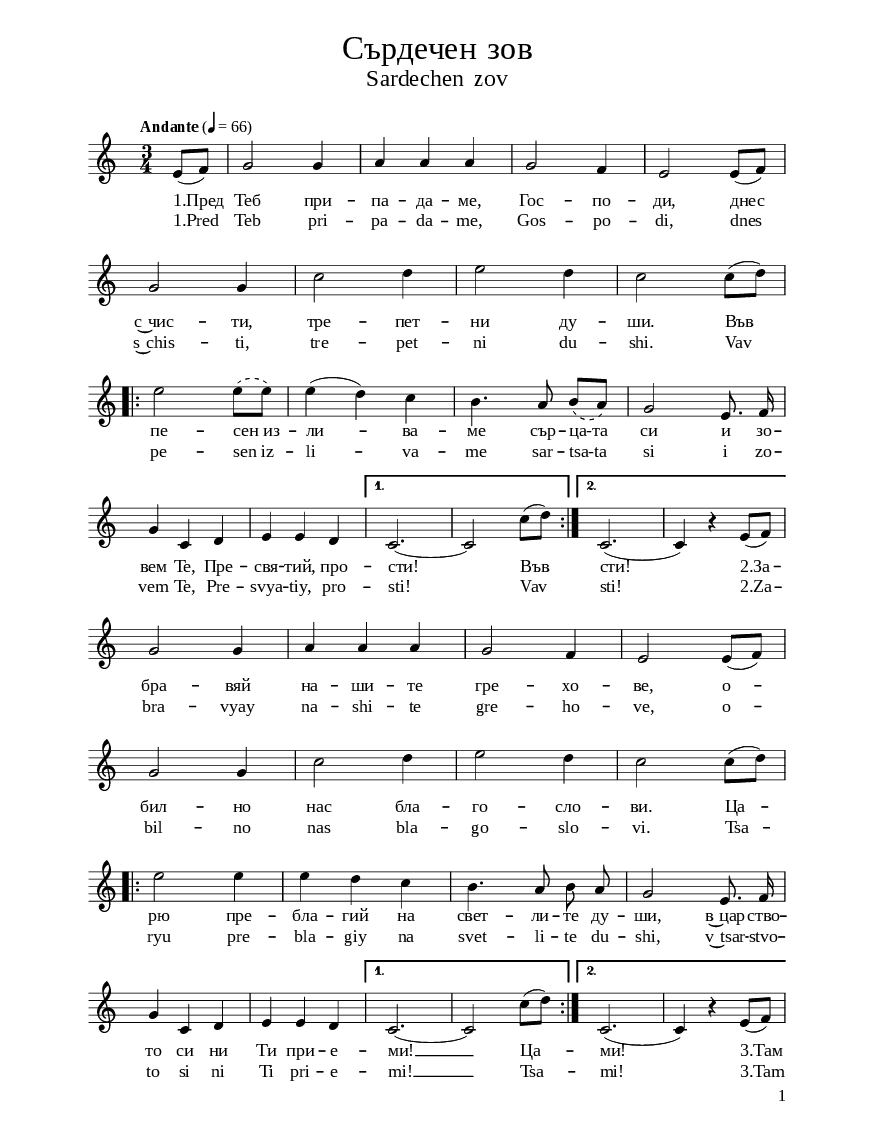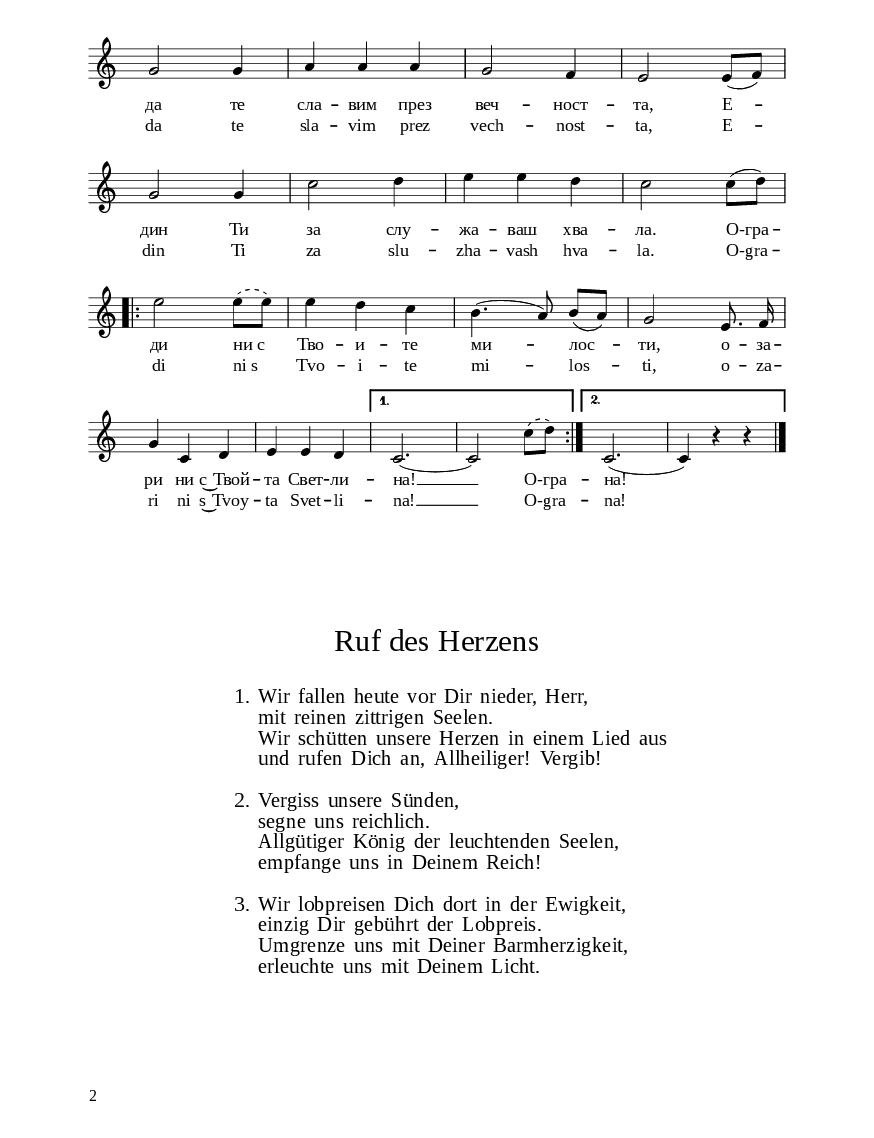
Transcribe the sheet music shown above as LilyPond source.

\version "2.22.0"

\paper {
  #(set-paper-size "a5")
}

\bookpart {
  \paper {
    print-all-headers = ##t
    print-page-number = ##t
    print-first-page-number = ##t

    % put page numbers on the bottom
    oddHeaderMarkup = \markup ""
    evenHeaderMarkup = \markup ""
    oddFooterMarkup = \markup
    \fill-line {
      ""
      \on-the-fly #print-page-number-check-first \fromproperty #'page:page-number-string
    }
    evenFooterMarkup = \markup
    \fill-line {
      \on-the-fly #print-page-number-check-first \fromproperty #'page:page-number-string
      ""
    }

    left-margin = 1.5\cm
    right-margin = 1.5\cm
    top-margin = 1.6\cm
    bottom-margin = 1.2\cm
    ragged-bottom = ##t % do not spread the staves to fill the whole vertical space

    % change lyrics and titles font (affects notes also)
    fonts =
    #(make-pango-font-tree
      "Times New Roman"
      "DejaVu Sans"
      "DejaVu Sans Mono"
      (/ (* staff-height pt) 3.6))

    % change distance between staves
    system-system-spacing =
    #'((basic-distance . 12)
       (minimum-distance . 6)
       (padding . 1)
       (stretchability . 12))
  }

  \header {
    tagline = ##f
  }

  \score{
    \layout {
      indent = 0.0\cm % remove first line indentation
      %ragged-last = ##t % do not spread last line to fill the whole space
      \context {
        \Score
        \omit BarNumber %remove bar numbers
      } % context

      \context {
        % change staff size
        \Staff
        fontSize = #+0 % affects notes size only
        \override StaffSymbol #'staff-space = #(magstep -3)
        \override StaffSymbol #'thickness = #0.5
        \override BarLine #'hair-thickness = #1
        %\override StaffSymbol #'ledger-line-thickness = #'(0 . 0)
      }

      \context {
        % adjust space between staff and lyrics and between the two lyric lines
        \Lyrics
        \override VerticalAxisGroup.nonstaff-relatedstaff-spacing = #'((basic-distance . 4.5))
        \override VerticalAxisGroup.nonstaff-nonstaff-spacing = #'((minimum-distance . 2))
      }
    } % layout

    \new Voice \absolute{
      \clef treble
      \key c \major
      \time 3/4
      \tempo \markup {
        % make tempo note smaller
        \concat {
          "Andante" \normal-text { " (" }
          \teeny \general-align #Y #DOWN \note {4} #0.8
          \normal-text { " = 66)" }
        }
      }
      \autoBeamOff
      \partial 4
      e'8 ([f'8]) |  g'2 g'4 |  a'4 a' a' | g'2 f'4 | e'2 e'8 ([ f' ]) | \break

      g'2 g'4 | c''2 d''4 | e''2 d''4 | c''2 c''8 ( [d''8]) | \break

      \repeat volta 2 {
        e''2 \slurDashed e''8 ([e'']) |\slurSolid e''4 ( d'' ) c'' | b'4. a'8  \slurDashed b' ([a']) | g'2 e'8. f'16 | \break
        g'4 c' d' | e' e' d' |
      }
      \alternative {
        { c'2. ~| c'2  \slurSolid c''8 ( [ d'' ] ) |  }

        { c'2.  ( | c'4 ) r4 e'8 ([f'8 ])| \break }
      }

      g'2 g'4 |  a'4 a' a' | g'2 f'4 | e'2 e'8 ([ f' ]) | \break

      g'2 g'4 | c''2 d''4 | e''2 d''4 | c''2 c''8 ( [d''8]) | \break

      \repeat volta 2 {
        e''2 e''4 | e''4 d'' c'' | b'4. a'8  b' a' | g'2 e'8. f'16 | \break
        g'4 c' d' | e' e' d' |
      }

      \alternative {
        { c'2. ~| c'2  c''8 ( [ d'' ] ) |  }
        { c'2. ( | c'4 ) r4 e'8 ([f'8 ])| \break }
      }

      g'2 g'4 |  a'4 a' a' | g'2 f'4 | e'2 e'8 ([ f' ]) | \break

      g'2 g'4 | c''2 d''4 | e''4 e''4 d''4 | c''2 c''8 ([d''8]) | \break

      \repeat volta 2 {
        e''2 \slurDashed e''8   ( [ e''] ) | e''4  d'' c'' | \slurSolid b'4. (a'8)  b' ([a']) | g'2 e'8. f'16 | \break
        g'4 c' d' | e' e' d' |
      }
      \alternative {
        { c'2. ~| c'2 \slurDashed c''8 ( [ d'' ] )   |   }
        {\slurSolid  c'2. ( | c'4 ) r4 r4 \bar "|."  | \break }
      }

    }

    \addlyrics {
      "1.Пред" Теб при -- па -- да -- ме, Гос -- по -- ди, днес
      с~чис -- ти, тре -- пет -- ни  ду -- ши. Във
      пе -- сен_из -- ли --  ва -- ме  сър -- ца-та си и зо --
      вем Те, Пре -- свя -- тий, про -- сти! Във сти!

      "2.За" -- бра -- вяй на -- ши -- те гре -- хо -- ве, о --
      бил -- но нас бла -- го -- сло -- ви. Ца --
      рю пре -- бла -- гий на свет -- ли -- те ду -- ши, в~цар -- ство --
      то си ни Ти при -- е -- ми! __ Ца -- ми!

      "3.Там" да те сла -- вим през веч -- ност -- та, E --
      дин Ти за слу -- жа -- ваш хва -- ла. О-гра --
      ди ни_с Тво -- и -- те ми -- лос -- ти, о -- за --
      ри ни с~Твой -- та Свет -- ли -- на! __ О-гра -- на!
    }
    \addlyrics {
      "1.Pred" Teb pri -- pa -- da -- me, Gos -- po -- di, dnes
      s~chis -- ti, tre -- pet -- ni  du -- shi. Vav
      pe -- sen_iz -- li --  va -- me  sar -- tsa-ta si i zo --
      vem Te, Pre -- svya -- tiy, pro -- sti! Vav sti!

      "2.Za" -- bra -- vyay na -- shi -- te gre -- ho -- ve, o --
      bil -- no nas bla -- go -- slo -- vi. Tsa --
      ryu pre -- bla -- giy na svet -- li -- te du -- shi,  v~tsar -- stvo --
      to si ni Ti pri -- e -- mi! __ Tsa -- mi!

      "3.Tam" da te sla -- vim prez vech -- nost -- ta, E --
      din Ti za slu -- zha -- vash hva -- la. O-gra --
      di ni_s Tvo -- i -- te mi -- los -- ti, o -- za --
      ri ni s~Tvoy -- ta Svet -- li -- na! __ O-gra -- na!
    }




    \header {
      title = \markup \column \normal-text \fontsize #2.5 {
        \center-align
        \line { Сърдечен зов }
        \vspace #-0.6
        \center-align
        \line \fontsize #-3 { Sardechen zov }
        \vspace #-0.8
        \center-align
        \line \fontsize #-3 { " " }
      }
    }

    \midi{}

  } % score

  \markup  {
    \column  {
      \line  {" "}
      \line  {" "}
      \line  {" "}
    }
  }


  % include foreign translation(s) of the song
  \version "2.22.0"

\markup \fill-line { \fontsize #6 "Ruf des Herzens" }
\markup \null
\markup \null
\markup \fontsize #+2.5 {
  \hspace #14
  \override #'(baseline-skip . 2)
  \column {
    \line { "   " }

    \line { 1. Wir fallen heute vor Dir nieder, Herr, }

    \line { "   "mit reinen zittrigen Seelen.}

    \line { "   "Wir schütten unsere Herzen in einem Lied aus }

    \line { "   "und rufen Dich an, Allheiliger! Vergib!}
    \line { "   " }
      

    \line { 2. Vergiss unsere Sünden, }

    \line { "   "segne uns reichlich.}

    \line { "   "Allgütiger König der leuchtenden Seelen,}

    \line { "   "empfange uns in Deinem Reich!}
    \line { "   " }
 

    \line { 3. Wir lobpreisen Dich dort in der Ewigkeit,}

    \line { "   "einzig Dir gebührt der Lobpreis.}

    \line { "   "Umgrenze uns mit Deiner Barmherzigkeit,}

    \line { "   "erleuchte uns mit Deinem Licht.}
  }
}


} % bookpart
